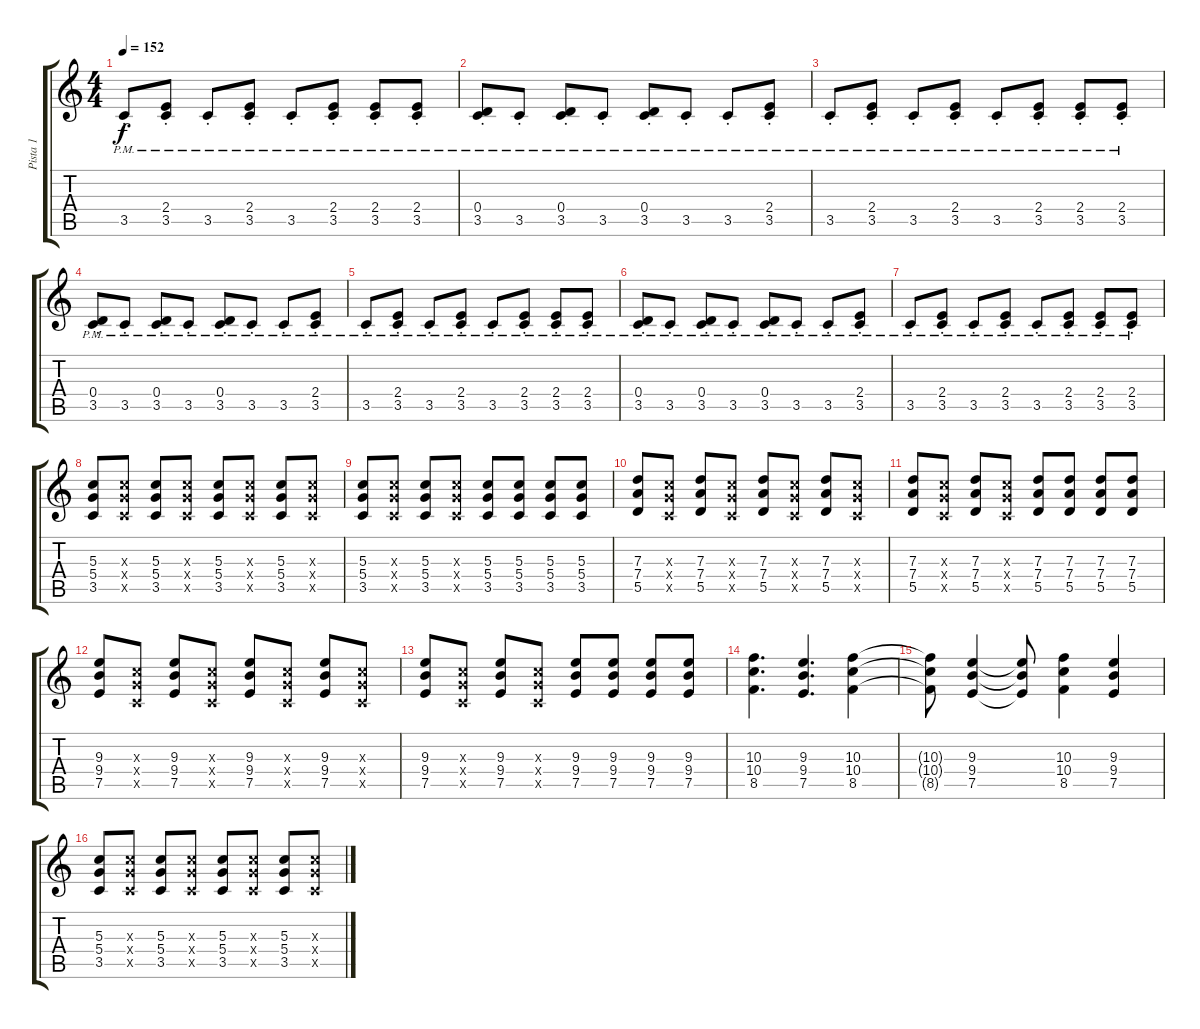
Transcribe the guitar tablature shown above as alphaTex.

\track ("Pista 1" "Pista 1") {instrument acousticguitarsteel}
\staff {score tabs}
\tuning (E4 B3 G3 D3 A2 E2) {hide}
\ts (4 4)
\tempo 152
\clef g2
\ks c
3.5{pm st}.8{dy f} (2.4{pm st} 3.5{pm st}).8 3.5{pm st}.8 (2.4{pm st} 3.5{pm st}).8 3.5{pm st}.8 (2.4{pm st} 3.5{pm st}).8 (2.4{pm st} 3.5{pm st}).8 (2.4{pm st} 3.5{pm st}).8 |
(0.4{pm st} 3.5{pm st}).8 3.5{pm st}.8 (0.4{pm st} 3.5{pm st}).8 3.5{pm st}.8 (0.4{pm st} 3.5{pm st}).8 3.5{pm st}.8 3.5{pm st}.8 (2.4{pm st} 3.5{pm st}).8 |
3.5{pm st}.8 (2.4{pm st} 3.5{pm st}).8 3.5{pm st}.8 (2.4{pm st} 3.5{pm st}).8 3.5{pm st}.8 (2.4{pm st} 3.5{pm st}).8 (2.4{pm st} 3.5{pm st}).8 (2.4{pm st} 3.5{pm st}).8 |
(0.4{pm st} 3.5{pm st}).8 3.5{pm st}.8 (0.4{pm st} 3.5{pm st}).8 3.5{pm st}.8 (0.4{pm st} 3.5{pm st}).8 3.5{pm st}.8 3.5{pm st}.8 (2.4{pm st} 3.5{pm st}).8 |
3.5{pm st}.8 (2.4{pm st} 3.5{pm st}).8 3.5{pm st}.8 (2.4{pm st} 3.5{pm st}).8 3.5{pm st}.8 (2.4{pm st} 3.5{pm st}).8 (2.4{pm st} 3.5{pm st}).8 (2.4{pm st} 3.5{pm st}).8 |
(0.4{pm st} 3.5{pm st}).8 3.5{pm st}.8 (0.4{pm st} 3.5{pm st}).8 3.5{pm st}.8 (0.4{pm st} 3.5{pm st}).8 3.5{pm st}.8 3.5{pm st}.8 (2.4{pm st} 3.5{pm st}).8 |
3.5{pm st}.8 (2.4{pm st} 3.5{pm st}).8 3.5{pm st}.8 (2.4{pm st} 3.5{pm st}).8 3.5{pm st}.8 (2.4{pm st} 3.5{pm st}).8 (2.4{pm st} 3.5{pm st}).8 (2.4{pm st} 3.5{pm st}).8 |
(5.3 5.4 3.5).8{volume 7 instrument distortionguitar} (5.3{x} 5.4{x} 3.5{x}).8 (5.3 5.4 3.5).8 (5.3{x} 5.4{x} 3.5{x}).8 (5.3 5.4 3.5).8 (5.3{x} 5.4{x} 3.5{x}).8 (5.3 5.4 3.5).8 (5.3{x} 5.4{x} 3.5{x}).8 |
(5.3 5.4 3.5).8 (5.3{x} 5.4{x} 3.5{x}).8 (5.3 5.4 3.5).8 (5.3{x} 5.4{x} 3.5{x}).8 (5.3 5.4 3.5).8 (5.3 5.4 3.5).8 (5.3 5.4 3.5).8 (5.3 5.4 3.5).8 |
(7.3 7.4 5.5).8 (5.3{x} 5.4{x} 3.5{x}).8 (7.3 7.4 5.5).8 (5.3{x} 5.4{x} 3.5{x}).8 (7.3 7.4 5.5).8 (5.3{x} 5.4{x} 3.5{x}).8 (7.3 7.4 5.5).8 (5.3{x} 5.4{x} 3.5{x}).8 |
(7.3 7.4 5.5).8 (5.3{x} 5.4{x} 3.5{x}).8 (7.3 7.4 5.5).8 (5.3{x} 5.4{x} 3.5{x}).8 (7.3 7.4 5.5).8 (7.3 7.4 5.5).8 (7.3 7.4 5.5).8 (7.3 7.4 5.5).8 |
(9.3 9.4 7.5).8 (5.3{x} 5.4{x} 3.5{x}).8 (9.3 9.4 7.5).8 (5.3{x} 5.4{x} 3.5{x}).8 (9.3 9.4 7.5).8 (5.3{x} 5.4{x} 3.5{x}).8 (9.3 9.4 7.5).8 (5.3{x} 5.4{x} 3.5{x}).8 |
(9.3 9.4 7.5).8 (5.3{x} 5.4{x} 3.5{x}).8 (9.3 9.4 7.5).8 (5.3{x} 5.4{x} 3.5{x}).8 (9.3 9.4 7.5).8 (9.3 9.4 7.5).8 (9.3 9.4 7.5).8 (9.3 9.4 7.5).8 |
(10.3 10.4 8.5).4{d} (9.3 9.4 7.5).4{d} (10.3 10.4 8.5).4 |
(10.3{t} 10.4{t} 8.5{t}).8 (9.3 9.4 7.5).4 (9.3{t} 9.4{t} 7.5{t}).8 (10.3 10.4 8.5).4 (9.3 9.4 7.5).4 |
(5.3 5.4 3.5).8 (5.3{x} 5.4{x} 3.5{x}).8 (5.3 5.4 3.5).8 (5.3{x} 5.4{x} 3.5{x}).8 (5.3 5.4 3.5).8 (5.3{x} 5.4{x} 3.5{x}).8 (5.3 5.4 3.5).8 (5.3{x} 5.4{x} 3.5{x}).8
